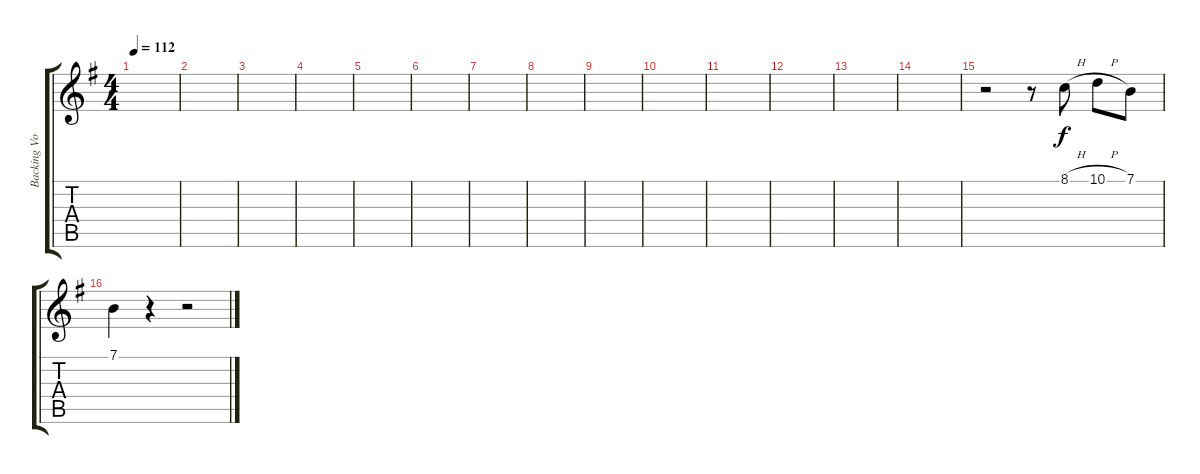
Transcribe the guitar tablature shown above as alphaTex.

\track ("Backing Vocals" "Backing Vo") {instrument synthvoice}
\staff {score tabs}
\tuning (E4 B3 G3 D3 A2 E2) {hide}
\ts (4 4)
\tempo 112
\clef g2
\ks g
|
|
|
|
|
|
|
|
|
|
|
|
|
|
r.2 r.8 8.1{h}.8 10.1{h}.8 7.1.8 |
7.1.4 r.4 r.2
